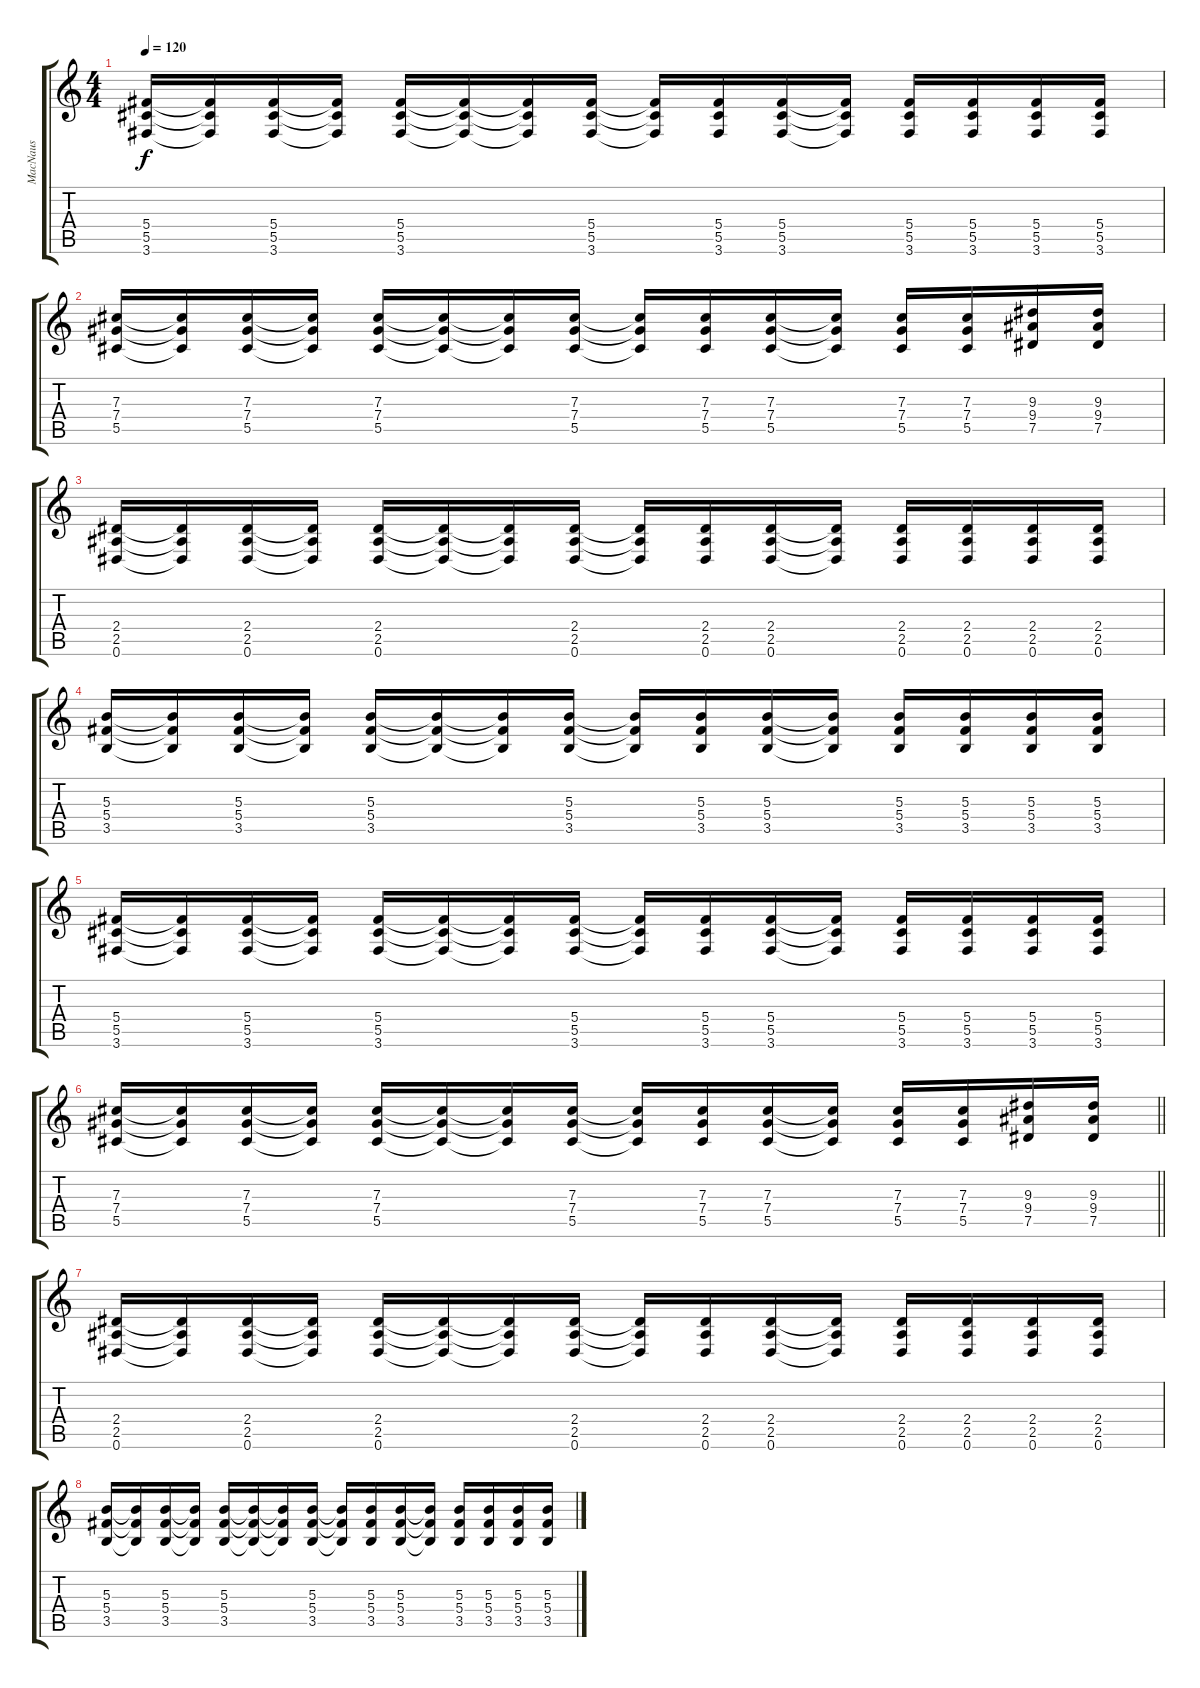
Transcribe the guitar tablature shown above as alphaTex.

\track ("MacNaus" "MacNaus") {instrument overdrivenguitar}
\staff {score tabs}
\tuning (Eb4 Bb3 Gb3 Db3 Ab2 Eb2) {hide}
\ts (4 4)
\tempo 120
\clef g2
\ks c
(5.4 5.5 3.6).16{dy f} (5.4{t} 5.5{t} 3.6{t}).16 (5.4 5.5 3.6).16 (5.4{t} 5.5{t} 3.6{t}).16 (5.4 5.5 3.6).16 (5.4{t} 5.5{t} 3.6{t}).16 (5.4{t} 5.5{t} 3.6{t}).16 (5.4 5.5 3.6).16 (5.4{t} 5.5{t} 3.6{t}).16 (5.4 5.5 3.6).16 (5.4 5.5 3.6).16 (5.4{t} 5.5{t} 3.6{t}).16 (5.4 5.5 3.6).16 (5.4 5.5 3.6).16 (5.4 5.5 3.6).16 (5.4 5.5 3.6).16 |
(7.3 7.4 5.5).16 (7.3{t} 7.4{t} 5.5{t}).16 (7.3 7.4 5.5).16 (7.3{t} 7.4{t} 5.5{t}).16 (7.3 7.4 5.5).16 (7.3{t} 7.4{t} 5.5{t}).16 (7.3{t} 7.4{t} 5.5{t}).16 (7.3 7.4 5.5).16 (7.3{t} 7.4{t} 5.5{t}).16 (7.3 7.4 5.5).16 (7.3 7.4 5.5).16 (7.3{t} 7.4{t} 5.5{t}).16 (7.3 7.4 5.5).16 (7.3 7.4 5.5).16 (9.3 9.4 7.5).16 (9.3 9.4 7.5).16 |
(2.4 2.5 0.6).16 (2.4{t} 2.5{t} 0.6{t}).16 (2.4 2.5 0.6).16 (2.4{t} 2.5{t} 0.6{t}).16 (2.4 2.5 0.6).16 (2.4{t} 2.5{t} 0.6{t}).16 (2.4{t} 2.5{t} 0.6{t}).16 (2.4 2.5 0.6).16 (2.4{t} 2.5{t} 0.6{t}).16 (2.4 2.5 0.6).16 (2.4 2.5 0.6).16 (2.4{t} 2.5{t} 0.6{t}).16 (2.4 2.5 0.6).16 (2.4 2.5 0.6).16 (2.4 2.5 0.6).16 (2.4 2.5 0.6).16 |
(5.3 5.4 3.5).16 (5.3{t} 5.4{t} 3.5{t}).16 (5.3 5.4 3.5).16 (5.3{t} 5.4{t} 3.5{t}).16 (5.3 5.4 3.5).16 (5.3{t} 5.4{t} 3.5{t}).16 (5.3{t} 5.4{t} 3.5{t}).16 (5.3 5.4 3.5).16 (5.3{t} 5.4{t} 3.5{t}).16 (5.3 5.4 3.5).16 (5.3 5.4 3.5).16 (5.3{t} 5.4{t} 3.5{t}).16 (5.3 5.4 3.5).16 (5.3 5.4 3.5).16 (5.3 5.4 3.5).16 (5.3 5.4 3.5).16 |
(5.4 5.5 3.6).16 (5.4{t} 5.5{t} 3.6{t}).16 (5.4 5.5 3.6).16 (5.4{t} 5.5{t} 3.6{t}).16 (5.4 5.5 3.6).16 (5.4{t} 5.5{t} 3.6{t}).16 (5.4{t} 5.5{t} 3.6{t}).16 (5.4 5.5 3.6).16 (5.4{t} 5.5{t} 3.6{t}).16 (5.4 5.5 3.6).16 (5.4 5.5 3.6).16 (5.4{t} 5.5{t} 3.6{t}).16 (5.4 5.5 3.6).16 (5.4 5.5 3.6).16 (5.4 5.5 3.6).16 (5.4 5.5 3.6).16 |
\barLineRight lightlight
(7.3 7.4 5.5).16 (7.3{t} 7.4{t} 5.5{t}).16 (7.3 7.4 5.5).16 (7.3{t} 7.4{t} 5.5{t}).16 (7.3 7.4 5.5).16 (7.3{t} 7.4{t} 5.5{t}).16 (7.3{t} 7.4{t} 5.5{t}).16 (7.3 7.4 5.5).16 (7.3{t} 7.4{t} 5.5{t}).16 (7.3 7.4 5.5).16 (7.3 7.4 5.5).16 (7.3{t} 7.4{t} 5.5{t}).16 (7.3 7.4 5.5).16 (7.3 7.4 5.5).16 (9.3 9.4 7.5).16 (9.3 9.4 7.5).16 |
(2.4 2.5 0.6).16 (2.4{t} 2.5{t} 0.6{t}).16 (2.4 2.5 0.6).16 (2.4{t} 2.5{t} 0.6{t}).16 (2.4 2.5 0.6).16 (2.4{t} 2.5{t} 0.6{t}).16 (2.4{t} 2.5{t} 0.6{t}).16 (2.4 2.5 0.6).16 (2.4{t} 2.5{t} 0.6{t}).16 (2.4 2.5 0.6).16 (2.4 2.5 0.6).16 (2.4{t} 2.5{t} 0.6{t}).16 (2.4 2.5 0.6).16 (2.4 2.5 0.6).16 (2.4 2.5 0.6).16 (2.4 2.5 0.6).16 |
(5.3 5.4 3.5).16 (5.3{t} 5.4{t} 3.5{t}).16 (5.3 5.4 3.5).16 (5.3{t} 5.4{t} 3.5{t}).16 (5.3 5.4 3.5).16 (5.3{t} 5.4{t} 3.5{t}).16 (5.3{t} 5.4{t} 3.5{t}).16 (5.3 5.4 3.5).16 (5.3{t} 5.4{t} 3.5{t}).16 (5.3 5.4 3.5).16 (5.3 5.4 3.5).16 (5.3{t} 5.4{t} 3.5{t}).16 (5.3 5.4 3.5).16 (5.3 5.4 3.5).16 (5.3 5.4 3.5).16 (5.3 5.4 3.5).16
